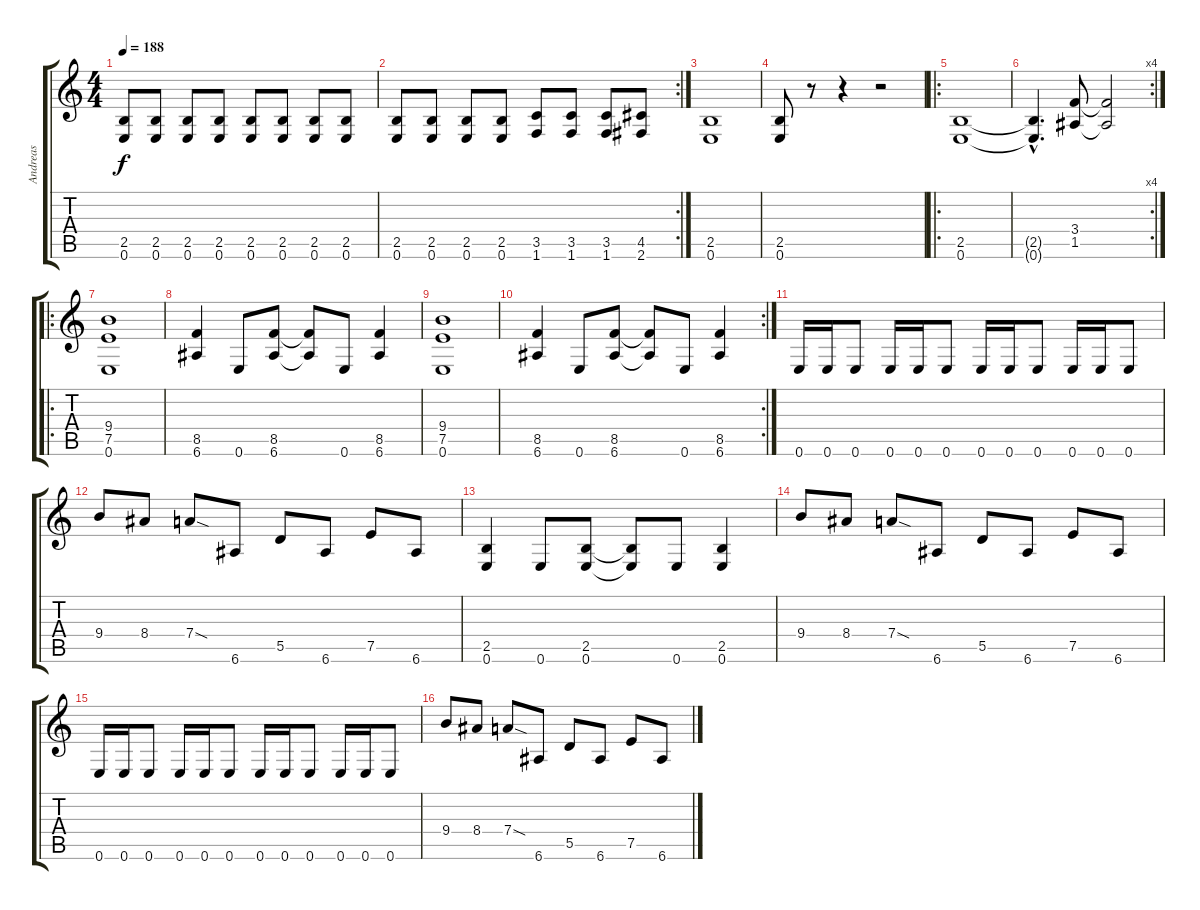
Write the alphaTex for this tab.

\track ("Andreas" "Andreas") {instrument distortionguitar}
\staff {score tabs}
\tuning (E4 B3 G3 D3 A2 E2) {hide}
\ts (4 4)
\tempo 188
\clef g2
\ks c
(2.5 0.6).8{dy f} (2.5 0.6).8 (2.5 0.6).8 (2.5 0.6).8 (2.5 0.6).8 (2.5 0.6).8 (2.5 0.6).8 (2.5 0.6).8 |
\rc 2
(2.5 0.6).8 (2.5 0.6).8 (2.5 0.6).8 (2.5 0.6).8 (3.5 1.6).8 (3.5 1.6).8 (3.5 1.6).8 (4.5 2.6).8 |
(2.5 0.6).1 |
(2.5 0.6).8 r.8 r.4 r.2 |
\ro
(2.5 0.6).1 |
\rc 4
(2.5{hac t} 0.6{hac t}).4{d} (3.4 1.5).8 (3.4{t} 1.5{t}).2 |
\ro
(9.4 7.5 0.6).1 |
(8.5 6.6).4 0.6.8 (8.5 6.6).8 (8.5{t} 6.6{t}).8 0.6.8 (8.5 6.6).4 |
(9.4 7.5 0.6).1 |
\rc 2
(8.5 6.6).4 0.6.8 (8.5 6.6).8 (8.5{t} 6.6{t}).8 0.6.8 (8.5 6.6).4 |
0.6.16 0.6.16 0.6.8 0.6.16 0.6.16 0.6.8 0.6.16 0.6.16 0.6.8 0.6.16 0.6.16 0.6.8 |
9.4.8 8.4.8 7.4{sod}.8 6.6.8 5.5.8 6.6.8 7.5.8 6.6.8 |
(2.5 0.6).4 0.6.8 (2.5 0.6).8 (2.5{t} 0.6{t}).8 0.6.8 (2.5 0.6).4 |
9.4.8 8.4.8 7.4{sod}.8 6.6.8 5.5.8 6.6.8 7.5.8 6.6.8 |
0.6.16 0.6.16 0.6.8 0.6.16 0.6.16 0.6.8 0.6.16 0.6.16 0.6.8 0.6.16 0.6.16 0.6.8 |
9.4.8 8.4.8 7.4{sod}.8 6.6.8 5.5.8 6.6.8 7.5.8 6.6.8
